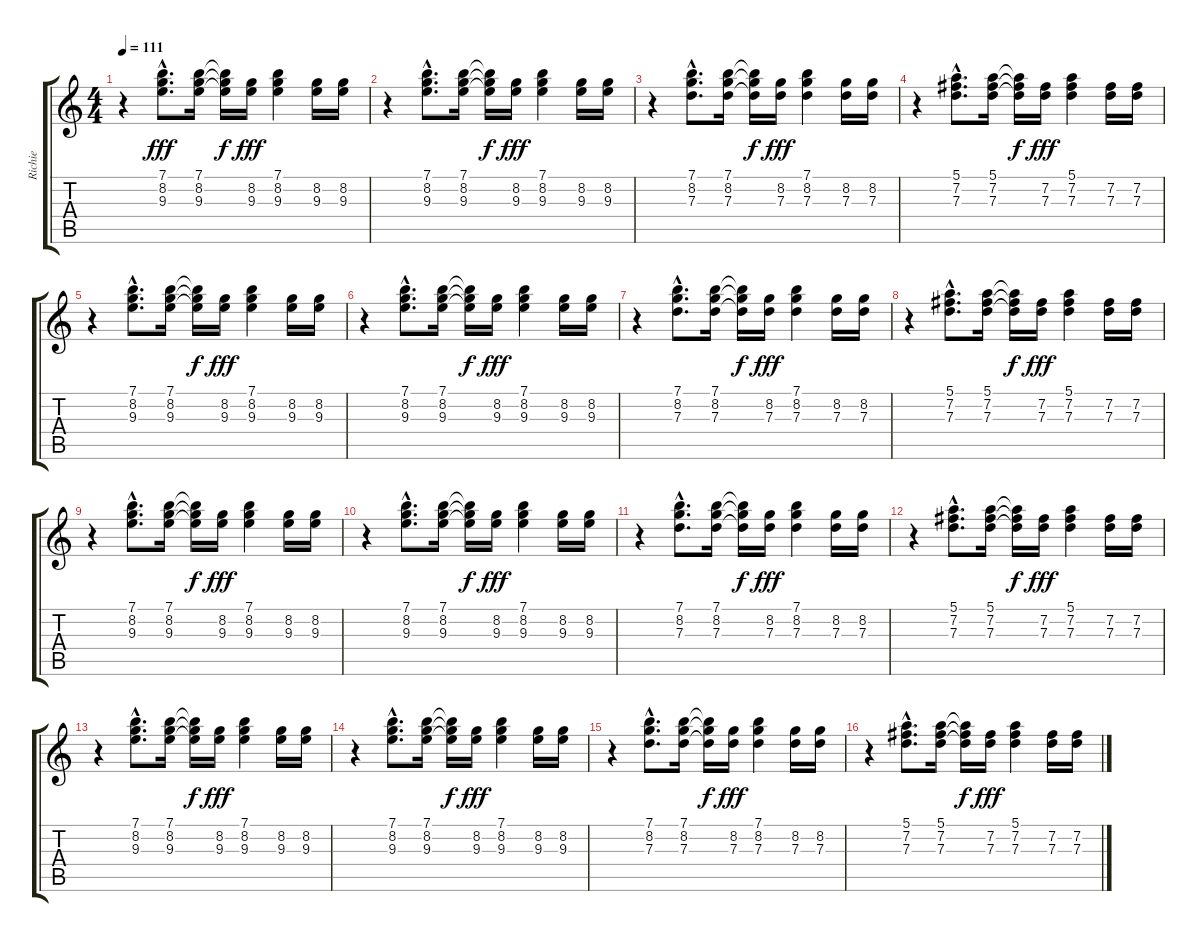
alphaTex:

\track ("Richie" "Richie") {instrument overdrivenguitar}
\staff {score tabs}
\tuning (E4 B3 G3 D3 A2 E2) {hide}
\ts (4 4)
\tempo 111
\clef g2
\ks c
r.4{dy fff instrument electricguitarclean} (7.1{hac} 8.2{hac} 9.3{hac}).8{d} (7.1 8.2 9.3).16 (7.1{t} 8.2{t} 9.3{t}).16{dy f} (8.2 9.3).16{dy fff} (7.1 8.2 9.3).4 (8.2 9.3).16 (8.2 9.3).16 |
r.4 (7.1{hac} 8.2{hac} 9.3{hac}).8{d} (7.1 8.2 9.3).16 (7.1{t} 8.2{t} 9.3{t}).16{dy f} (8.2 9.3).16{dy fff} (7.1 8.2 9.3).4 (8.2 9.3).16 (8.2 9.3).16 |
r.4 (7.1{hac} 8.2{hac} 7.3{hac}).8{d} (7.1 8.2 7.3).16 (7.1{t} 8.2{t} 7.3{t}).16{dy f} (8.2 7.3).16{dy fff} (7.1 8.2 7.3).4 (8.2 7.3).16 (8.2 7.3).16 |
r.4 (5.1{hac} 7.2{hac} 7.3{hac}).8{d} (5.1 7.2 7.3).16 (5.1{t} 7.2{t} 7.3{t}).16{dy f} (7.2 7.3).16{dy fff} (5.1 7.2 7.3).4 (7.2 7.3).16 (7.2 7.3).16 |
r.4{instrument electricguitarclean} (7.1{hac} 8.2{hac} 9.3{hac}).8{d} (7.1 8.2 9.3).16 (7.1{t} 8.2{t} 9.3{t}).16{dy f} (8.2 9.3).16{dy fff} (7.1 8.2 9.3).4 (8.2 9.3).16 (8.2 9.3).16 |
r.4 (7.1{hac} 8.2{hac} 9.3{hac}).8{d} (7.1 8.2 9.3).16 (7.1{t} 8.2{t} 9.3{t}).16{dy f} (8.2 9.3).16{dy fff} (7.1 8.2 9.3).4 (8.2 9.3).16 (8.2 9.3).16 |
r.4 (7.1{hac} 8.2{hac} 7.3{hac}).8{d} (7.1 8.2 7.3).16 (7.1{t} 8.2{t} 7.3{t}).16{dy f} (8.2 7.3).16{dy fff} (7.1 8.2 7.3).4 (8.2 7.3).16 (8.2 7.3).16 |
r.4 (5.1{hac} 7.2{hac} 7.3{hac}).8{d} (5.1 7.2 7.3).16 (5.1{t} 7.2{t} 7.3{t}).16{dy f} (7.2 7.3).16{dy fff} (5.1 7.2 7.3).4 (7.2 7.3).16 (7.2 7.3).16 |
r.4{instrument electricguitarclean} (7.1{hac} 8.2{hac} 9.3{hac}).8{d} (7.1 8.2 9.3).16 (7.1{t} 8.2{t} 9.3{t}).16{dy f} (8.2 9.3).16{dy fff} (7.1 8.2 9.3).4 (8.2 9.3).16 (8.2 9.3).16 |
r.4 (7.1{hac} 8.2{hac} 9.3{hac}).8{d} (7.1 8.2 9.3).16 (7.1{t} 8.2{t} 9.3{t}).16{dy f} (8.2 9.3).16{dy fff} (7.1 8.2 9.3).4 (8.2 9.3).16 (8.2 9.3).16 |
r.4 (7.1{hac} 8.2{hac} 7.3{hac}).8{d} (7.1 8.2 7.3).16 (7.1{t} 8.2{t} 7.3{t}).16{dy f} (8.2 7.3).16{dy fff} (7.1 8.2 7.3).4 (8.2 7.3).16 (8.2 7.3).16 |
r.4 (5.1{hac} 7.2{hac} 7.3{hac}).8{d} (5.1 7.2 7.3).16 (5.1{t} 7.2{t} 7.3{t}).16{dy f} (7.2 7.3).16{dy fff} (5.1 7.2 7.3).4 (7.2 7.3).16 (7.2 7.3).16 |
r.4{instrument electricguitarclean} (7.1{hac} 8.2{hac} 9.3{hac}).8{d} (7.1 8.2 9.3).16 (7.1{t} 8.2{t} 9.3{t}).16{dy f} (8.2 9.3).16{dy fff} (7.1 8.2 9.3).4 (8.2 9.3).16 (8.2 9.3).16 |
r.4 (7.1{hac} 8.2{hac} 9.3{hac}).8{d} (7.1 8.2 9.3).16 (7.1{t} 8.2{t} 9.3{t}).16{dy f} (8.2 9.3).16{dy fff} (7.1 8.2 9.3).4 (8.2 9.3).16 (8.2 9.3).16 |
r.4 (7.1{hac} 8.2{hac} 7.3{hac}).8{d} (7.1 8.2 7.3).16 (7.1{t} 8.2{t} 7.3{t}).16{dy f} (8.2 7.3).16{dy fff} (7.1 8.2 7.3).4 (8.2 7.3).16 (8.2 7.3).16 |
r.4 (5.1{hac} 7.2{hac} 7.3{hac}).8{d} (5.1 7.2 7.3).16 (5.1{t} 7.2{t} 7.3{t}).16{dy f} (7.2 7.3).16{dy fff} (5.1 7.2 7.3).4 (7.2 7.3).16 (7.2 7.3).16
